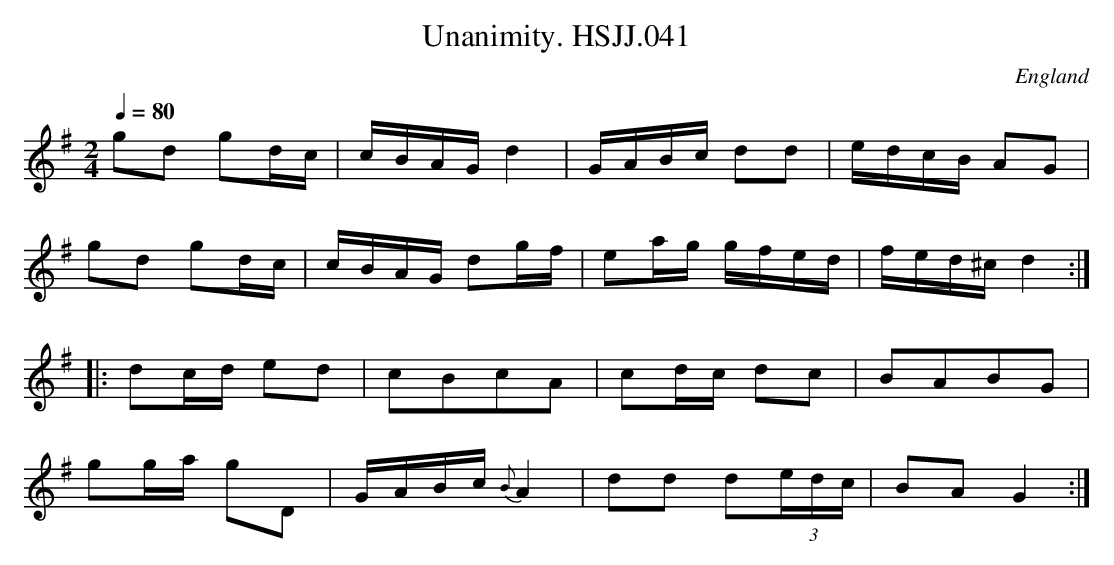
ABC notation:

X:1
T:Unanimity. HSJJ.041
L:1/16
M:2/4
O:England
Q:1/4=80
K:G
g2d2 g2dc|cBAGd4|GABc d2d2|edcB A2G2|!
g2d2 g2dc|cBAG d2gf|e2ag gfed|fed^cd4:|!
|:d2cd e2d2|c2B2c2A2|c2dc d2c2|B2A2B2G2|!
g2ga g2D2|GABc {B}A4|d2d2 d2(3edc|B2A2G4:|
